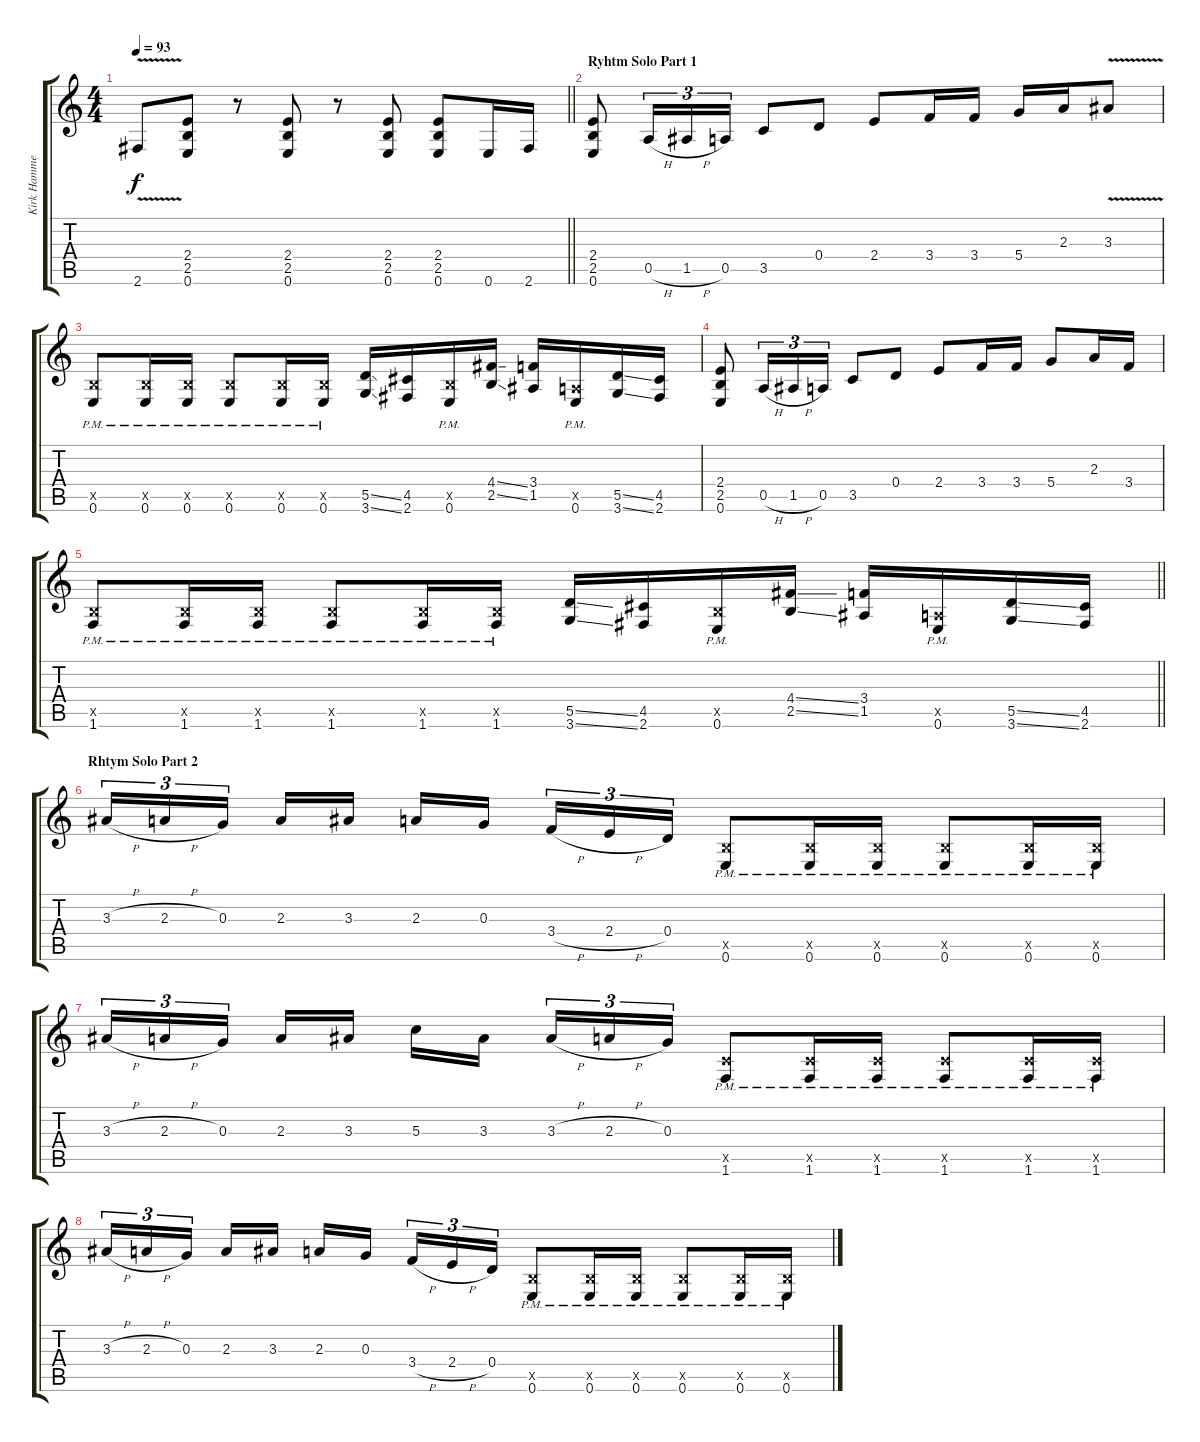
\track ("Kirk Hammet" "Kirk Hamme") {instrument distortionguitar}
\staff {score tabs}
\tuning (E4 B3 G3 D3 A2 E2) {hide}
\ts (4 4)
\tempo 93
\clef g2
\barLineRight lightlight
\ks c
2.6{v}.8{dy f} (2.4 2.5 0.6).8 r.8 (2.4 2.5 0.6).8 r.8 (2.4 2.5 0.6).8 (2.4 2.5 0.6).8 0.6.16 2.6.16 |
\section ("" "Ryhtm Solo Part 1")
(2.4 2.5 0.6).8 0.5{h}.16{tu (3 2)} 1.5{h}.16{tu (3 2)} 0.5.16{tu (3 2)} 3.5.8 0.4.8 2.4.8 3.4.16 3.4.16 5.4.16 2.3.16 3.3{v}.8 |
(2.5{x} 0.6{pm}).8 (2.5{x} 0.6{pm}).16 (2.5{x} 0.6{pm}).16 (2.5{x} 0.6{pm}).8 (2.5{x} 0.6{pm}).16 (2.5{x} 0.6{pm}).16 (5.5{ss} 3.6{ss}).16 (4.5 2.6).16 (2.5{x} 0.6{pm}).16 (4.4{ss} 2.5{ss}).16 (3.4 1.5).16 (0.5{x} 0.6{pm}).16 (5.5{ss} 3.6{ss}).16 (4.5 2.6).16 |
(2.4 2.5 0.6).8 0.5{h}.16{tu (3 2)} 1.5{h}.16{tu (3 2)} 0.5.16{tu (3 2)} 3.5.8 0.4.8 2.4.8 3.4.16 3.4.16 5.4.8 2.3.16 3.4.16 |
\barLineRight lightlight
(2.5{x} 1.6{pm}).8 (2.5{x} 1.6{pm}).16 (2.5{x} 1.6{pm}).16 (2.5{x} 1.6{pm}).8 (2.5{x} 1.6{pm}).16 (2.5{x} 1.6{pm}).16 (5.5{ss} 3.6{ss}).16 (4.5 2.6).16 (2.5{x} 0.6{pm}).16 (4.4{ss} 2.5{ss}).16 (3.4 1.5).16 (0.5{x} 0.6{pm}).16 (5.5{ss} 3.6{ss}).16 (4.5 2.6).16 |
\section ("" "Rhtym Solo Part 2")
3.3{h}.16{tu (3 2)} 2.3{h}.16{tu (3 2)} 0.3.16{tu (3 2) beam splitsecondary} 2.3.16 3.3.16 2.3.16 0.3.16{beam splitsecondary} 3.4{h}.16{tu (3 2)} 2.4{h}.16{tu (3 2)} 0.4.16{tu (3 2)} (2.5{x} 0.6{pm}).8 (2.5{x} 0.6{pm}).16 (2.5{x} 0.6{pm}).16 (2.5{x} 0.6{pm}).8 (2.5{x} 0.6{pm}).16 (2.5{x} 0.6{pm}).16 |
3.3{h}.16{tu (3 2)} 2.3{h}.16{tu (3 2)} 0.3.16{tu (3 2) beam splitsecondary} 2.3.16 3.3.16 5.3.16 3.3.16{beam splitsecondary} 3.3{h}.16{tu (3 2)} 2.3{h}.16{tu (3 2)} 0.3.16{tu (3 2)} (3.5{x} 1.6{pm}).8 (3.5{x} 1.6{pm}).16 (3.5{x} 1.6{pm}).16 (3.5{x} 1.6{pm}).8 (3.5{x} 1.6{pm}).16 (3.5{x} 1.6{pm}).16 |
3.3{h}.16{tu (3 2)} 2.3{h}.16{tu (3 2)} 0.3.16{tu (3 2) beam splitsecondary} 2.3.16 3.3.16 2.3.16 0.3.16{beam splitsecondary} 3.4{h}.16{tu (3 2)} 2.4{h}.16{tu (3 2)} 0.4.16{tu (3 2)} (2.5{x} 0.6{pm}).8 (2.5{x} 0.6{pm}).16 (2.5{x} 0.6{pm}).16 (2.5{x} 0.6{pm}).8 (2.5{x} 0.6{pm}).16 (2.5{x} 0.6{pm}).16
